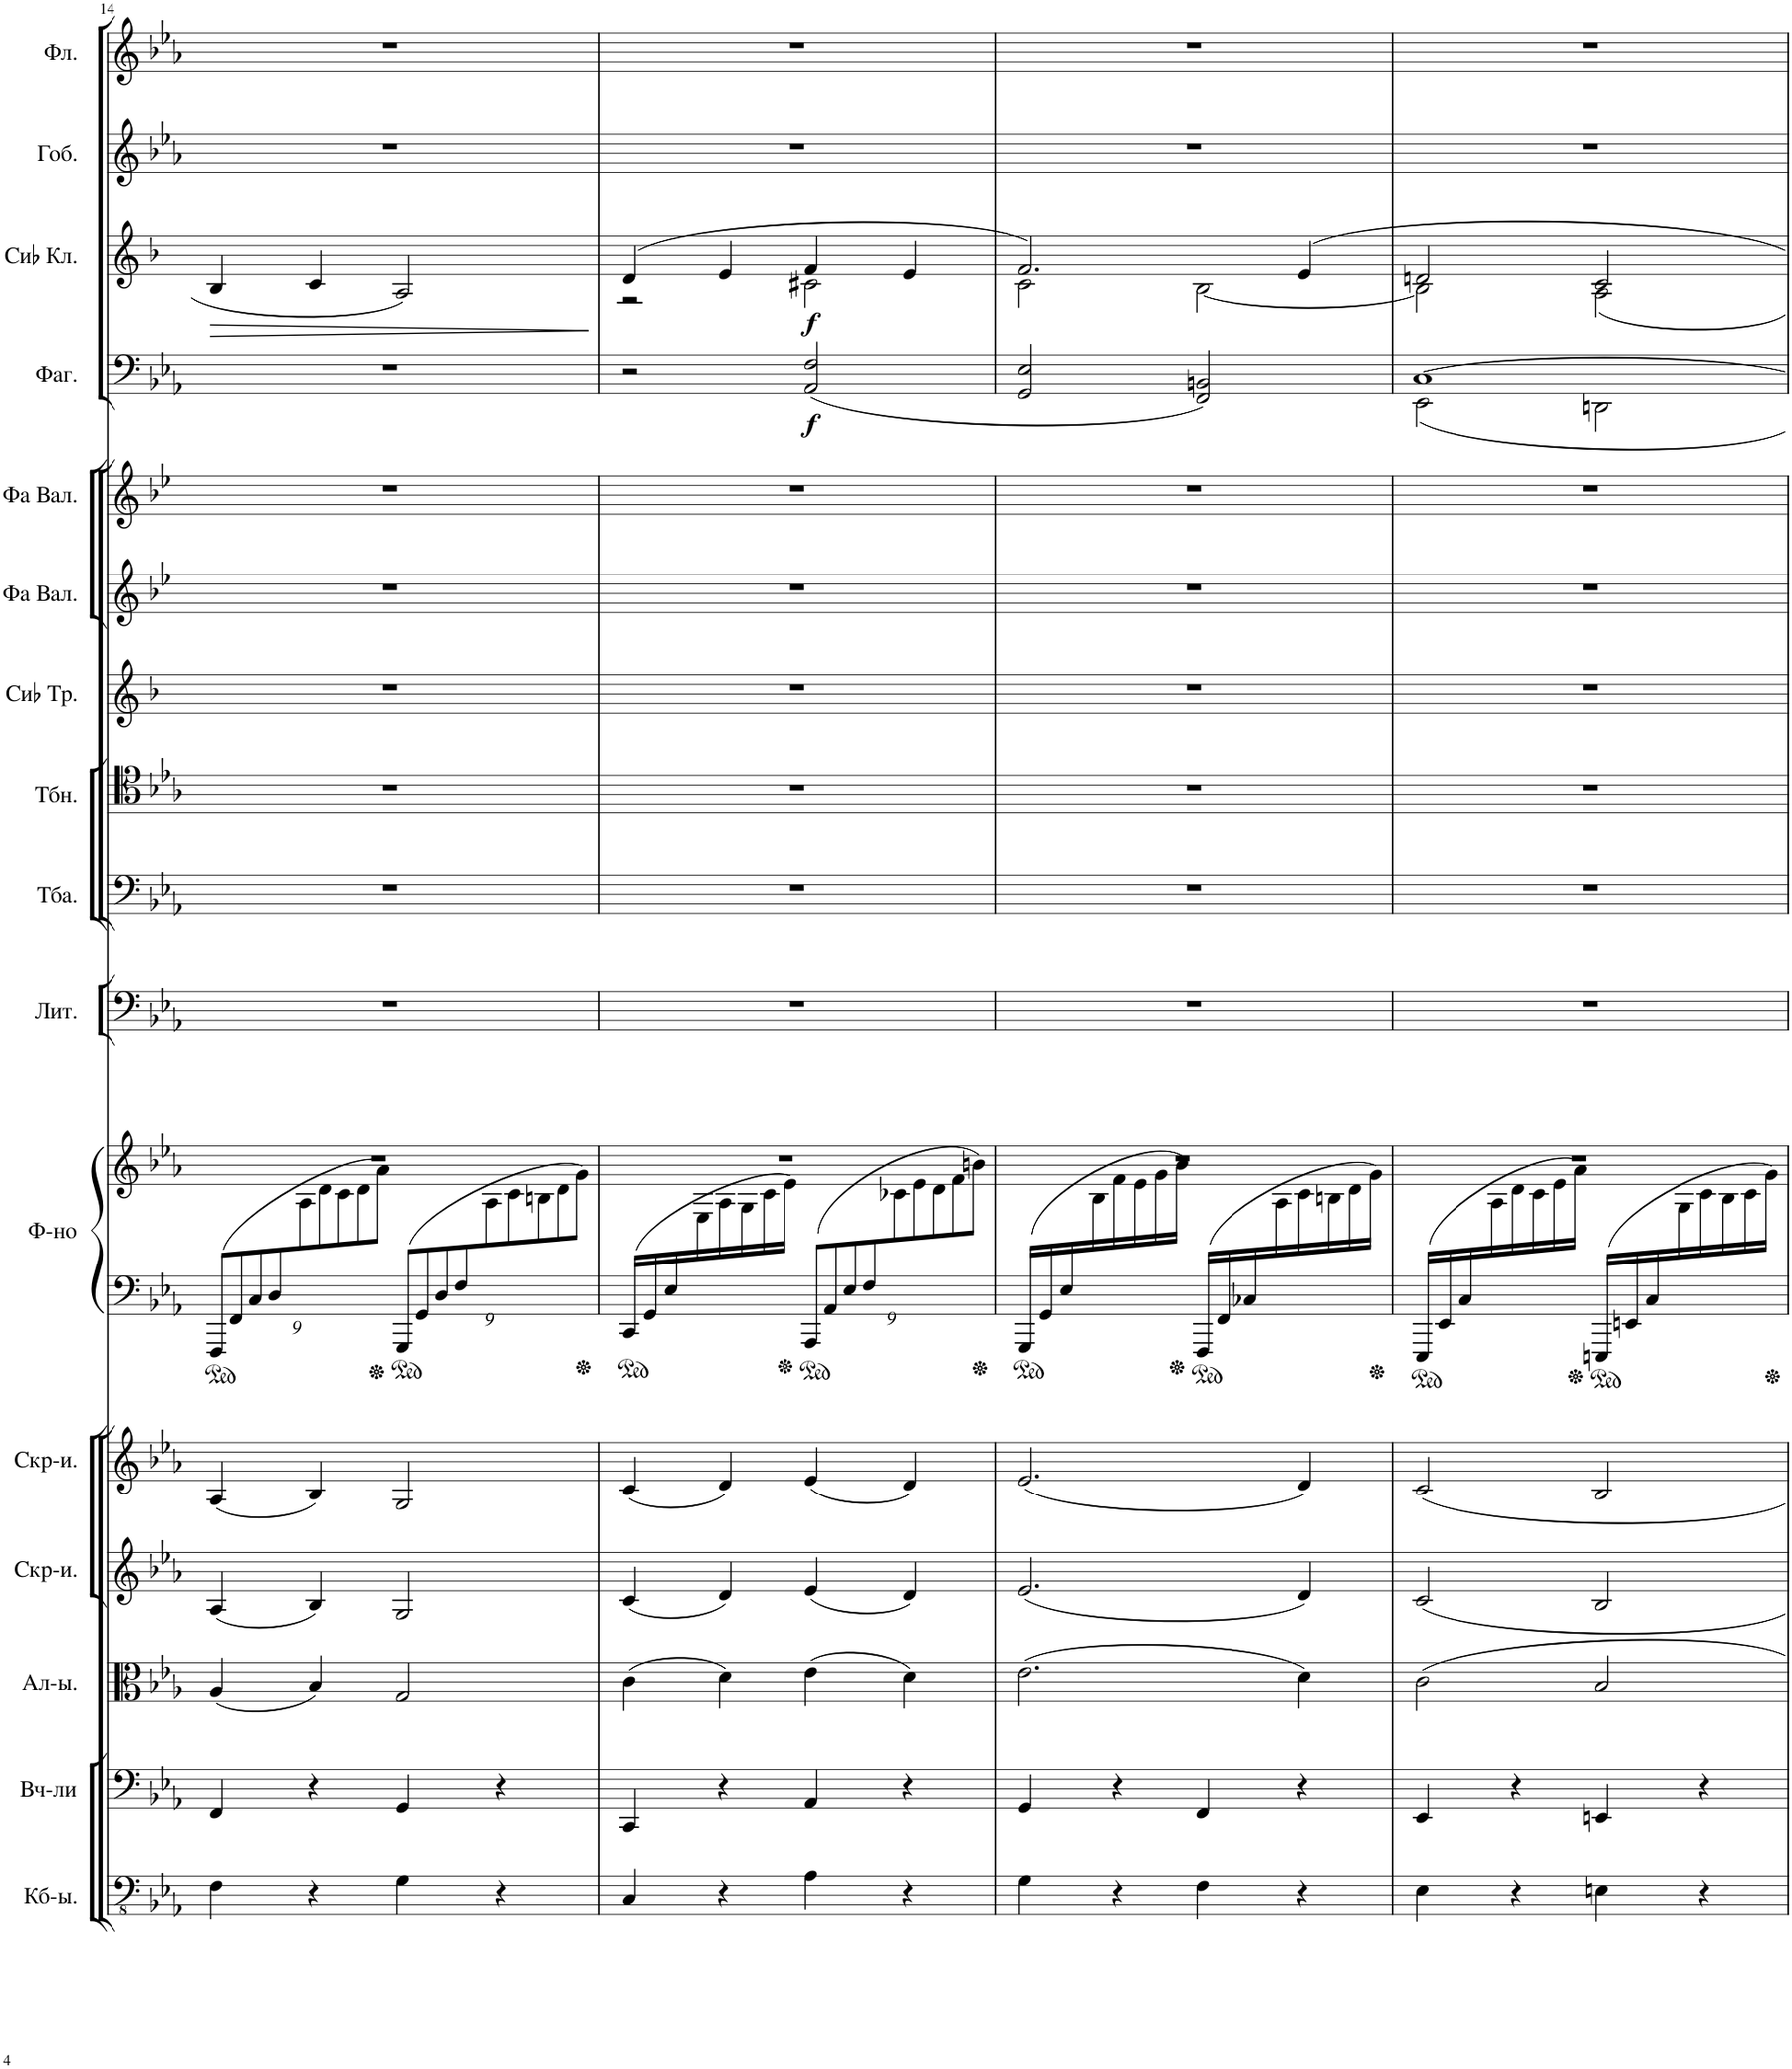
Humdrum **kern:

**kern	**kern	**kern	**kern	**kern	**kern	**kern	**kern	**kern	**kern	**kern	**kern	**kern	**kern	**dynam	**kern	**dynam	**kern	**kern
*part16	*part15	*part14	*part13	*part12	*part11	*part11	*part10	*part9	*part8	*part7	*part6	*part5	*part4	*part4	*part3	*part3	*part2	*part1
*staff17	*staff16	*staff15	*staff14	*staff13	*staff12	*staff11	*staff10	*staff9	*staff8	*staff7	*staff6	*staff5	*staff4	*staff4	*staff3	*staff3	*staff2	*staff1
*I"Контрабасы	*I"Виолончели	*I"Альты	*I"Скрипки	*I"Скрипки	*I"Рояль	*	*I"Литавры	*I"Туба	*I"Тромбон	*I"Сиb Труба	*I"Фа Валторна	*I"Фа Валторна	*I"Фагот	*	*I"Сиb Кларнет	*	*I"Гобой	*I"Флейта
*	*	*	*	*	*	*	*	*	*	*I'Сиb Тр.	*	*	*	*	*I'Сиb Кл.	*	*	*
!!LO:PB:g=z
*clefFv4	*clefF4	*clefC3	*clefG2	*clefG2	*clefF4	*clefG2	*clefF4	*clefF4	*clefC4	*clefG2	*clefG2	*clefG2	*clefF4	*	*clefG2	*	*clefG2	*clefG2
*	*	*	*	*	*	*	*	*	*	*Trd1c2	*Trd4c7	*Trd4c7	*	*	*Trd1c2	*	*	*
*k[b-e-a-]	*k[b-e-a-]	*k[b-e-a-]	*k[b-e-a-]	*k[b-e-a-]	*k[b-e-a-]	*k[b-e-a-]	*k[b-e-a-]	*k[b-e-a-]	*k[b-e-a-]	*k[b-]	*k[b-e-]	*k[b-e-]	*k[b-e-a-]	*	*k[b-]	*	*k[b-e-a-]	*k[b-e-a-]
*M2/2	*M2/2	*M2/2	*M2/2	*M2/2	*M2/2	*M2/2	*M2/2	*M2/2	*M2/2	*M2/2	*M2/2	*M2/2	*M2/2	*	*M2/2	*	*M2/2	*M2/2
*met(c|)	*met(c|)	*met(c|)	*met(c|)	*met(c|)	*met(c|)	*met(c|)	*met(c|)	*met(c|)	*met(c|)	*met(c|)	*met(c|)	*met(c|)	*met(c|)	*	*met(c|)	*	*met(c|)	*met(c|)
*	*	*	*	*	*ped	*	*	*	*	*	*	*	*	*	*	*	*	*
*	*	*	*	*	*Xbrackettup	*	*	*	*	*	*	*	*	*	*	*	*	*
=14	=14	=14	=14	=14	=14	=14	=14	=14	=14	=14	=14	=14	=14	=14	=14	=14	=14	=14
*	*	*	*	*	*	*^	*	*	*	*	*	*	*	*	*	*	*	*
!	!	!	!	!	!	!	!	!	!	!	!	!	!	!	!	!	!LO:HP:b	!	!
4FF\	4FF/	(4A-/	(4A-/	(4A-/	(18FFF/L	1r	9%2ryy	1r	1r	1r	1r	1r	1r	1r	.	4B-/	>	1r	1r
.	.	.	.	.	18FF/	.	.	.	.	.	.	.	.	.	.	.	.	.	.
.	.	.	.	.	18C/	.	.	.	.	.	.	.	.	.	.	.	.	.	.
.	.	.	.	.	18D/	.	.	.	.	.	.	.	.	.	.	.	.	.	.
.	.	.	.	.	18%5ryy	.	18A-\	.	.	.	.	.	.	.	.	.	.	.	.
4r	4r	4B-/)	4B-/)	4B-/)	.	.	.	.	.	.	.	.	.	.	.	4c/	.	.	.
.	.	.	.	.	.	.	18d\	.	.	.	.	.	.	.	.	.	.	.	.
.	.	.	.	.	.	.	18c\	.	.	.	.	.	.	.	.	.	.	.	.
.	.	.	.	.	.	.	18d\	.	.	.	.	.	.	.	.	.	.	.	.
.	.	.	.	.	.	.	18a-\J)	.	.	.	.	.	.	.	.	.	.	.	.
*	*	*	*	*	*ped	*	*	*	*	*	*	*	*	*	*	*	*	*	*
4GG\	4GG/	2G/	2G/	2G/	(18GGG/L	.	9%2ryy	.	.	.	.	.	.	.	.	2A/	.	.	.
.	.	.	.	.	18GG/	.	.	.	.	.	.	.	.	.	.	.	.	.	.
.	.	.	.	.	18D/	.	.	.	.	.	.	.	.	.	.	.	.	.	.
.	.	.	.	.	18F/	.	.	.	.	.	.	.	.	.	.	.	.	.	.
.	.	.	.	.	18%5ryy	.	18A-\	.	.	.	.	.	.	.	.	.	.	.	.
4r	4r	.	.	.	.	.	.	.	.	.	.	.	.	.	.	.	.	.	.
.	.	.	.	.	.	.	18c\	.	.	.	.	.	.	.	.	.	.	.	.
.	.	.	.	.	.	.	18Bn\	.	.	.	.	.	.	.	.	.	.	.	.
.	.	.	.	.	.	.	18d\	.	.	.	.	.	.	.	.	.	.	.	.
.	.	.	.	.	.	.	18g\J)	.	.	.	.	.	.	.	.	.	.	.	.
*	*	*	*	*	*	*v	*v	*	*	*	*	*	*	*	*	*	*	*	*
.	.	.	.	.	.	.	.	.	.	.	.	.	.	.	.	]	.	.
=15	=15	=15	=15	=15	=15	=15	=15	=15	=15	=15	=15	=15	=15	=15	=15	=15	=15	=15
*	*	*	*	*	*ped	*	*	*	*	*	*	*	*	*	*	*	*	*
*	*	*	*	*	*	*Xped	*	*	*	*	*	*	*	*	*	*	*	*
*	*	*	*	*	*	*^	*	*	*	*	*	*	*	*	*^	*	*	*
4CC/	4CC/	(4c\	(4c/	(4c/	(16CC/LL	1r	8.ryy	1r	1r	1r	1r	1r	1r	2r	.	(4d/	2r	.	1r	1r
.	.	.	.	.	16GG/	.	.	.	.	.	.	.	.	.	.	.	.	.	.	.
.	.	.	.	.	16E-/	.	.	.	.	.	.	.	.	.	.	.	.	.	.	.
.	.	.	.	.	16ryy	.	16E-\	.	.	.	.	.	.	.	.	.	.	.	.	.
4r	4r	4d\)	4d/)	4d/)	.	.	16A-\	.	.	.	.	.	.	.	.	4e/	.	.	.	.
.	.	.	.	.	.	.	16G\	.	.	.	.	.	.	.	.	.	.	.	.	.
.	.	.	.	.	.	.	16c\	.	.	.	.	.	.	.	.	.	.	.	.	.
.	.	.	.	.	.	.	16e-\JJ)	.	.	.	.	.	.	.	.	.	.	.	.	.
*	*	*	*	*	*ped	*	*	*	*	*	*	*	*	*	*	*	*	*	*	*
*	*	*	*	*	*	*Xped	*	*	*	*	*	*	*	*	*	*	*	*	*	*
!	!	!	!	!	!	!	!	!	!	!	!	!	!	!	!LO:DY:b	!	!	!LO:DY:b	!	!
4AA-\	4AA-/	(4e-\	(4e-/	(4e-/	(18AAA-/L	.	9%2ryy	.	.	.	.	.	.	(2AA-/ 2F/	f	4f/	2c#X\	f	.	.
.	.	.	.	.	18AA-/	.	.	.	.	.	.	.	.	.	.	.	.	.	.	.
.	.	.	.	.	18E-/	.	.	.	.	.	.	.	.	.	.	.	.	.	.	.
.	.	.	.	.	18F/	.	.	.	.	.	.	.	.	.	.	.	.	.	.	.
.	.	.	.	.	18%5ryy	.	18c-X\	.	.	.	.	.	.	.	.	.	.	.	.	.
4r	4r	4d\)	4d/)	4d/)	.	.	.	.	.	.	.	.	.	.	.	4e/	.	.	.	.
.	.	.	.	.	.	.	18e-\	.	.	.	.	.	.	.	.	.	.	.	.	.
.	.	.	.	.	.	.	18d\	.	.	.	.	.	.	.	.	.	.	.	.	.
.	.	.	.	.	.	.	18f\	.	.	.	.	.	.	.	.	.	.	.	.	.
.	.	.	.	.	.	.	18bn\J)	.	.	.	.	.	.	.	.	.	.	.	.	.
=16	=16	=16	=16	=16	=16	=16	=16	=16	=16	=16	=16	=16	=16	=16	=16	=16	=16	=16	=16	=16
*	*	*	*	*	*ped	*	*	*	*	*	*	*	*	*	*	*	*	*	*	*
*	*	*	*	*	*	*Xped	*	*	*	*	*	*	*	*	*	*	*	*	*	*
4GG\	4GG/	(2.e-\	(2.e-/	(2.e-/	(16GGG/LL	1r	8.ryy	1r	1r	1r	1r	1r	1r	2GG/ 2E-/	.	2.f/)	2c\	.	1r	1r
.	.	.	.	.	16GG/	.	.	.	.	.	.	.	.	.	.	.	.	.	.	.
.	.	.	.	.	16E-/	.	.	.	.	.	.	.	.	.	.	.	.	.	.	.
.	.	.	.	.	16ryy	.	16B-\	.	.	.	.	.	.	.	.	.	.	.	.	.
4r	4r	.	.	.	.	.	16f\	.	.	.	.	.	.	.	.	.	.	.	.	.
.	.	.	.	.	.	.	16e-\	.	.	.	.	.	.	.	.	.	.	.	.	.
.	.	.	.	.	.	.	16g\	.	.	.	.	.	.	.	.	.	.	.	.	.
.	.	.	.	.	.	.	16b-\JJ)	.	.	.	.	.	.	.	.	.	.	.	.	.
*	*	*	*	*	*ped	*	*	*	*	*	*	*	*	*	*	*	*	*	*	*
*	*	*	*	*	*	*Xped	*	*	*	*	*	*	*	*	*	*	*	*	*	*
4FF\	4FF/	.	.	.	(16FFF/LL	.	8.ryy	.	.	.	.	.	.	2FF/ 2BBn/)	.	.	[2B-\	.	.	.
.	.	.	.	.	16FF/	.	.	.	.	.	.	.	.	.	.	.	.	.	.	.
.	.	.	.	.	16C-X/	.	.	.	.	.	.	.	.	.	.	.	.	.	.	.
.	.	.	.	.	4ryy	.	16A-\	.	.	.	.	.	.	.	.	.	.	.	.	.
4r	4r	4d\)	4d/)	4d/)	.	.	16c\	.	.	.	.	.	.	.	.	4e/	.	.	.	.
.	.	.	.	.	.	.	16Bn\	.	.	.	.	.	.	.	.	.	.	.	.	.
.	.	.	.	.	.	.	16d\	.	.	.	.	.	.	.	.	.	.	.	.	.
.	.	.	.	.	16ryy	.	16g\JJ)	.	.	.	.	.	.	.	.	.	.	.	.	.
=17	=17	=17	=17	=17	=17	=17	=17	=17	=17	=17	=17	=17	=17	=17	=17	=17	=17	=17	=17	=17
*	*	*	*	*	*ped	*	*	*	*	*	*	*	*	*	*	*	*	*	*	*
*	*	*	*	*	*	*Xped	*	*	*	*	*	*	*	*	*	*	*	*	*	*
*	*	*	*	*	*	*	*	*	*	*	*	*	*	*^	*	*	*	*	*	*
4EE-\	4EE-/	2c\	2c/	2c/	(16EEE-/LL	1r	8.ryy	1r	1r	1r	1r	1r	1r	[1C	2EE-\	.	2dn/	2B-\]	.	1r	1r
.	.	.	.	.	16EE-/	.	.	.	.	.	.	.	.	.	.	.	.	.	.	.	.
.	.	.	.	.	16C/	.	.	.	.	.	.	.	.	.	.	.	.	.	.	.	.
.	.	.	.	.	16ryy	.	16A-\	.	.	.	.	.	.	.	.	.	.	.	.	.	.
4r	4r	.	.	.	.	.	16d\	.	.	.	.	.	.	.	.	.	.	.	.	.	.
.	.	.	.	.	.	.	16c\	.	.	.	.	.	.	.	.	.	.	.	.	.	.
.	.	.	.	.	.	.	16e-\	.	.	.	.	.	.	.	.	.	.	.	.	.	.
.	.	.	.	.	.	.	16a-\JJ)	.	.	.	.	.	.	.	.	.	.	.	.	.	.
*	*	*	*	*	*	*Xped	*	*	*	*	*	*	*	*	*	*	*	*	*	*	*
4EEn\	4EEn/	2B-/	2B-/	2B-/	(16EEEn/LL	.	8.ryy	.	.	.	.	.	.	.	2DDn\	.	2c/	2A\	.	.	.
.	.	.	.	.	16EEn/	.	.	.	.	.	.	.	.	.	.	.	.	.	.	.	.
.	.	.	.	.	16C/	.	.	.	.	.	.	.	.	.	.	.	.	.	.	.	.
.	.	.	.	.	4ryy	.	16G\	.	.	.	.	.	.	.	.	.	.	.	.	.	.
4r	4r	.	.	.	.	.	16c\	.	.	.	.	.	.	.	.	.	.	.	.	.	.
.	.	.	.	.	.	.	16B-\	.	.	.	.	.	.	.	.	.	.	.	.	.	.
.	.	.	.	.	.	.	16c\	.	.	.	.	.	.	.	.	.	.	.	.	.	.
.	.	.	.	.	16ryy	.	16g\JJ)	.	.	.	.	.	.	.	.	.	.	.	.	.	.
*	*	*	*	*	*	*	*	*	*	*	*	*	*	*v	*v	*	*	*	*	*	*
*	*	*	*	*	*	*	*	*	*	*	*	*	*	*	*	*v	*v	*	*	*
*	*	*	*	*	*	*Xped	*	*	*	*	*	*	*	*	*	*	*	*	*
*	*	*	*	*	*	*v	*v	*	*	*	*	*	*	*	*	*	*	*	*
=	=	=	=	=	=	=	=	=	=	=	=	=	=	=	=	=	=	=
*-	*-	*-	*-	*-	*-	*-	*-	*-	*-	*-	*-	*-	*-	*-	*-	*-	*-	*-
